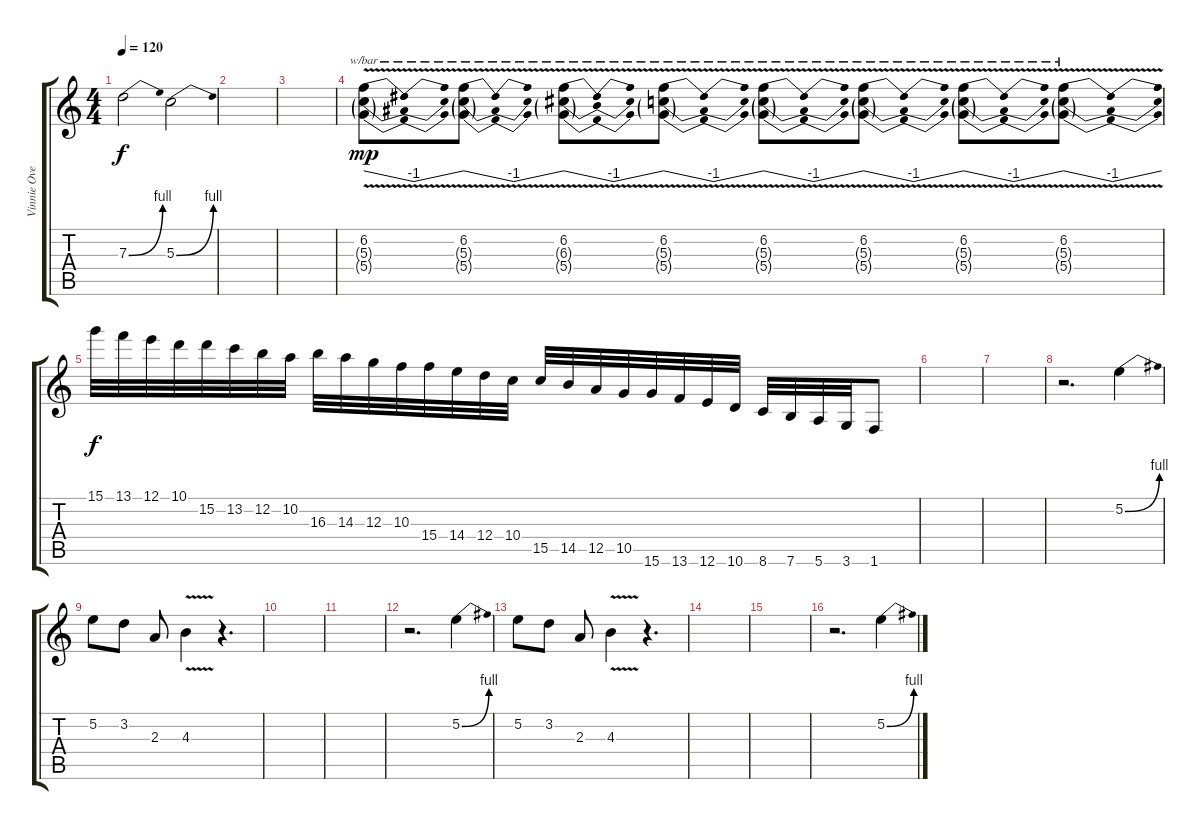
\track ("Vinnie Overdubs" "Vinnie Ove") {instrument distortionguitar}
\staff {score tabs}
\tuning (E4 B3 G3 D3 A2 E2) {hide}
\ts (4 4)
\tempo 120
\clef g2
\ks c
7.3{be (bend 0 0 60 4)}.2{dy f} 5.3{be (bend 0 0 60 4)}.2 |
|
|
(6.2 5.3{g} 5.4{v g}).8{tbe (dip default 0 0 30 -4 60 0) dy mp} (6.2 5.3{g} 5.4{v g}).8{tbe (dip default 0 0 30 -4 60 0)} (6.2 6.3{g} 5.4{v g}).8{tbe (dip default 0 0 30 -4 60 0)} (6.2 5.3{g} 5.4{v g}).8{tbe (dip default 0 0 30 -4 60 0)} (6.2 5.3{g} 5.4{v g}).8{tbe (dip default 0 0 30 -4 60 0)} (6.2 5.3{g} 5.4{v g}).8{tbe (dip default 0 0 30 -4 60 0)} (6.2 5.3{g} 5.4{v g}).8{tbe (dip default 0 0 30 -4 60 0)} (6.2 5.3{g} 5.4{v g}).8{tbe (dip default 0 0 30 -4 60 0)} |
15.1.32{dy f instrument overdrivenguitar} 13.1.32 12.1.32 10.1.32 15.2.32 13.2.32 12.2.32 10.2.32 16.3.32 14.3.32 12.3.32 10.3.32 15.4.32 14.4.32 12.4.32 10.4.32 15.5.32 14.5.32 12.5.32 10.5.32 15.6.32 13.6.32 12.6.32 10.6.32 8.6.32 7.6.32 5.6.32 3.6.32 1.6.8 |
|
|
r.2{d} 5.2{be (bend 0 0 60 4)}.4 |
5.2.8 3.2.8 2.3.8 4.3{v}.4 r.4{d} |
|
|
r.2{d} 5.2{be (bend 0 0 60 4)}.4 |
5.2.8 3.2.8 2.3.8 4.3{v}.4 r.4{d} |
|
|
r.2{d} 5.2{be (bend 0 0 60 4)}.4
